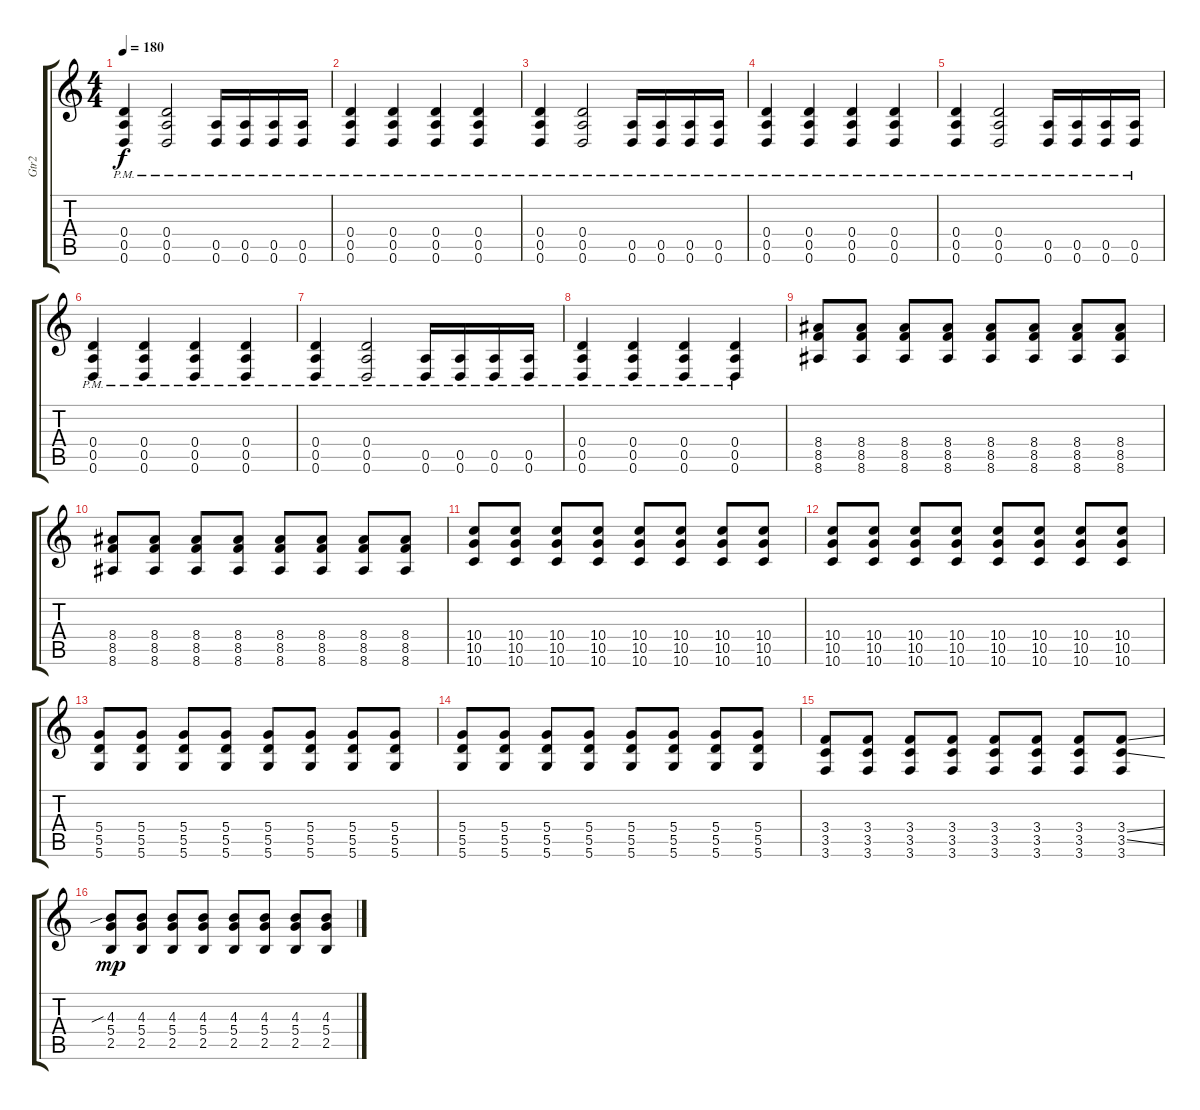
\track ("Gtr2" "Gtr2") {instrument distortionguitar}
\staff {score tabs}
\tuning (E4 B3 G3 D3 A2 D2) {hide}
\ts (4 4)
\tempo 180
\clef g2
\ks c
(0.4{pm} 0.5{pm} 0.6{pm}).4{dy f} (0.4{pm} 0.5{pm} 0.6{pm}).2 (0.5{pm} 0.6{pm}).16 (0.5{pm} 0.6{pm}).16 (0.5{pm} 0.6{pm}).16 (0.5{pm} 0.6{pm}).16 |
(0.4{pm} 0.5{pm} 0.6{pm}).4 (0.4{pm} 0.5{pm} 0.6{pm}).4 (0.4{pm} 0.5{pm} 0.6{pm}).4 (0.4{pm} 0.5{pm} 0.6{pm}).4 |
(0.4{pm} 0.5{pm} 0.6{pm}).4 (0.4{pm} 0.5{pm} 0.6{pm}).2 (0.5{pm} 0.6{pm}).16 (0.5{pm} 0.6{pm}).16 (0.5{pm} 0.6{pm}).16 (0.5{pm} 0.6{pm}).16 |
(0.4{pm} 0.5{pm} 0.6{pm}).4 (0.4{pm} 0.5{pm} 0.6{pm}).4 (0.4{pm} 0.5{pm} 0.6{pm}).4 (0.4{pm} 0.5{pm} 0.6{pm}).4 |
(0.4{pm} 0.5{pm} 0.6{pm}).4 (0.4{pm} 0.5{pm} 0.6{pm}).2 (0.5{pm} 0.6{pm}).16 (0.5{pm} 0.6{pm}).16 (0.5{pm} 0.6{pm}).16 (0.5{pm} 0.6{pm}).16 |
(0.4{pm} 0.5{pm} 0.6{pm}).4 (0.4{pm} 0.5{pm} 0.6{pm}).4 (0.4{pm} 0.5{pm} 0.6{pm}).4 (0.4{pm} 0.5{pm} 0.6{pm}).4 |
(0.4{pm} 0.5{pm} 0.6{pm}).4 (0.4{pm} 0.5{pm} 0.6{pm}).2 (0.5{pm} 0.6{pm}).16 (0.5{pm} 0.6{pm}).16 (0.5{pm} 0.6{pm}).16 (0.5{pm} 0.6{pm}).16 |
(0.4{pm} 0.5{pm} 0.6{pm}).4 (0.4{pm} 0.5{pm} 0.6{pm}).4 (0.4{pm} 0.5{pm} 0.6{pm}).4 (0.4{pm} 0.5{pm} 0.6{pm}).4 |
(8.4 8.5 8.6).8 (8.4 8.5 8.6).8 (8.4 8.5 8.6).8 (8.4 8.5 8.6).8 (8.4 8.5 8.6).8 (8.4 8.5 8.6).8 (8.4 8.5 8.6).8 (8.4 8.5 8.6).8 |
(8.4 8.5 8.6).8 (8.4 8.5 8.6).8 (8.4 8.5 8.6).8 (8.4 8.5 8.6).8 (8.4 8.5 8.6).8 (8.4 8.5 8.6).8 (8.4 8.5 8.6).8 (8.4 8.5 8.6).8 |
(10.4 10.5 10.6).8 (10.4 10.5 10.6).8 (10.4 10.5 10.6).8 (10.4 10.5 10.6).8 (10.4 10.5 10.6).8 (10.4 10.5 10.6).8 (10.4 10.5 10.6).8 (10.4 10.5 10.6).8 |
(10.4 10.5 10.6).8 (10.4 10.5 10.6).8 (10.4 10.5 10.6).8 (10.4 10.5 10.6).8 (10.4 10.5 10.6).8 (10.4 10.5 10.6).8 (10.4 10.5 10.6).8 (10.4 10.5 10.6).8 |
(5.4 5.5 5.6).8 (5.4 5.5 5.6).8 (5.4 5.5 5.6).8 (5.4 5.5 5.6).8 (5.4 5.5 5.6).8 (5.4 5.5 5.6).8 (5.4 5.5 5.6).8 (5.4 5.5 5.6).8 |
(5.4 5.5 5.6).8 (5.4 5.5 5.6).8 (5.4 5.5 5.6).8 (5.4 5.5 5.6).8 (5.4 5.5 5.6).8 (5.4 5.5 5.6).8 (5.4 5.5 5.6).8 (5.4 5.5 5.6).8 |
(3.4 3.5 3.6).8 (3.4 3.5 3.6).8 (3.4 3.5 3.6).8 (3.4 3.5 3.6).8 (3.4 3.5 3.6).8 (3.4 3.5 3.6).8 (3.4 3.5 3.6).8 (3.4{ss} 3.5{ss} 3.6).8 |
(4.3{sib} 5.4 2.5).8{dy mp} (4.3 5.4 2.5).8 (4.3 5.4 2.5).8 (4.3 5.4 2.5).8 (4.3 5.4 2.5).8 (4.3 5.4 2.5).8 (4.3 5.4 2.5).8 (4.3 5.4 2.5).8
